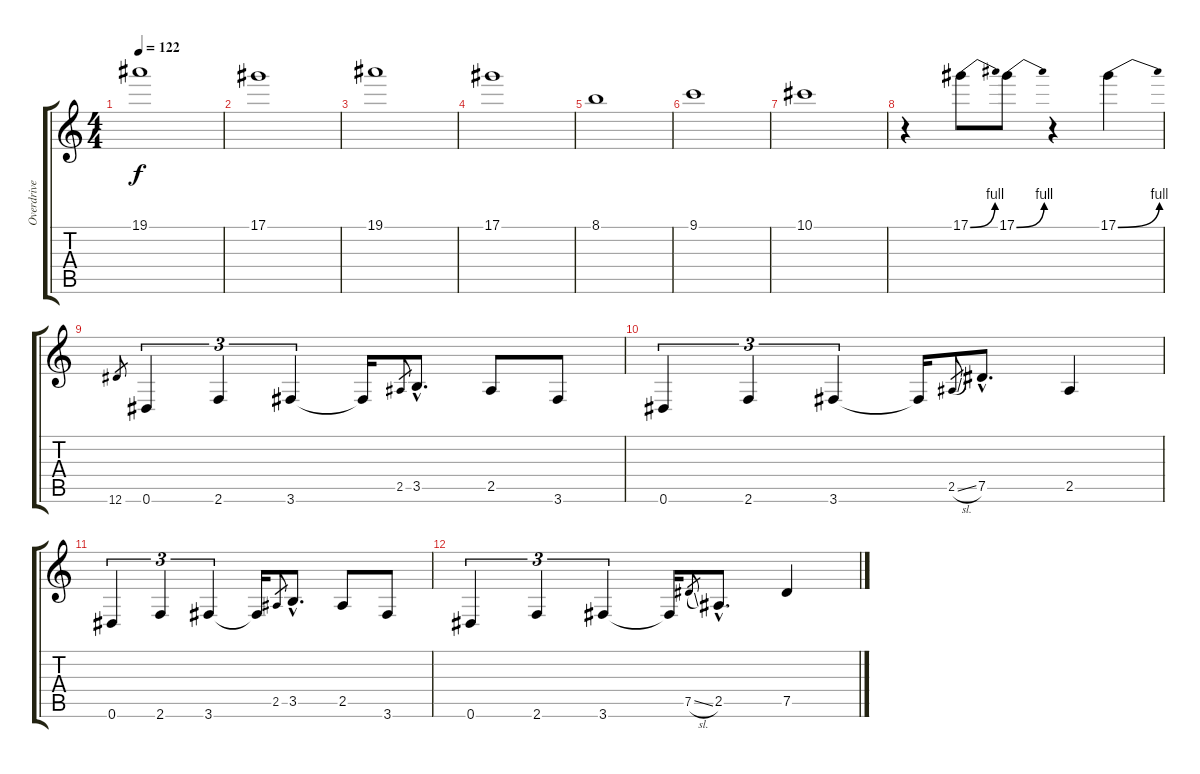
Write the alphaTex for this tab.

\track ("Overdrive" "Overdrive") {instrument overdrivenguitar}
\staff {score tabs}
\tuning (Eb4 Bb3 Gb3 Db3 Ab2 Eb2) {hide}
\ts (4 4)
\tempo 122
\clef g2
\ks c
19.1.1{dy f volume 12} |
17.1.1 |
19.1.1 |
17.1.1 |
8.1.1 |
9.1.1 |
10.1.1 |
r.4{volume 8} 17.1{be (bend 0 0 60 4)}.8 17.1{be (bend 0 0 60 4)}.8 r.4 17.1{be (bend 0 0 60 4)}.4 |
12.6.8{gr} 0.6.4{tu (3 2) volume 12} 2.6.4{tu (3 2)} 3.6.4{tu (3 2)} 3.6{t}.16 2.5.8{gr} 3.5{hac}.8{d} 2.5.8 3.6.8 |
0.6.4{tu (3 2)} 2.6.4{tu (3 2)} 3.6.4{tu (3 2)} 3.6{t}.16 2.5{sl}.8{gr} 7.5{hac}.8{d} 2.5.4 |
0.6.4{tu (3 2)} 2.6.4{tu (3 2)} 3.6.4{tu (3 2)} 3.6{t}.16 2.5.8{gr} 3.5{hac}.8{d} 2.5.8 3.6.8 |
0.6.4{tu (3 2)} 2.6.4{tu (3 2)} 3.6.4{tu (3 2)} 3.6{t}.16 7.5{sl}.8{gr} 2.5{hac}.8{d} 7.5.4
